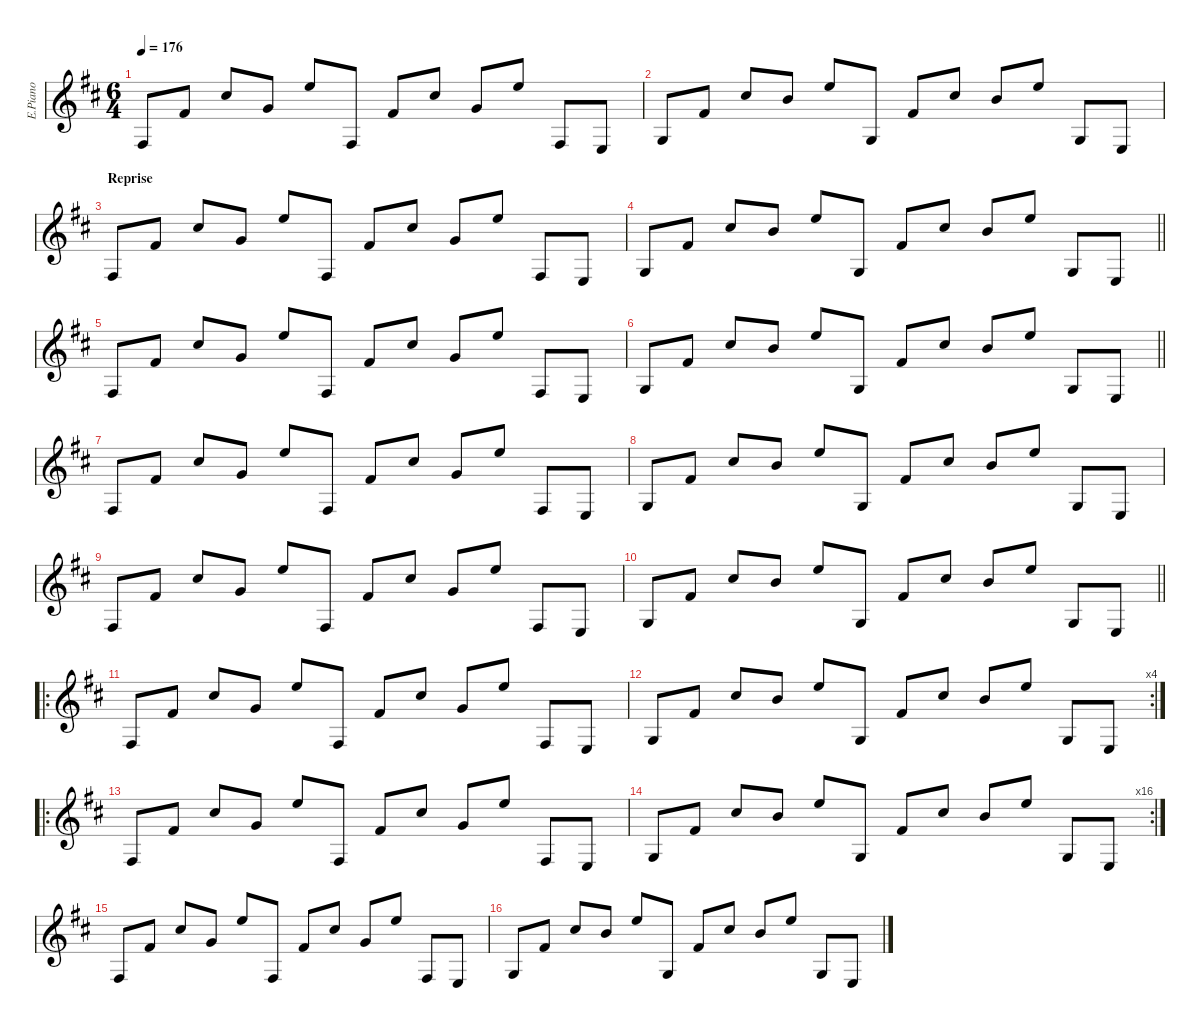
\hideDynamics
\bracketExtendMode groupsimilarinstruments
\otherSystemsTrackNameOrientation horizontal
\track ("E.Piano" "E.Piano") {instrument electricpiano1}
\staff {score}
\tuning (E4 B3 G3 D3 A2 E2)
\displaytranspose 12
\ts (6 4)
\tempo 176
\clef g2
\ks bminor
2.6{acc #}.8{dy f beam Up} 4.4{acc #}.8{beam Up} 2.2{acc #}.8{beam Up} 0.3{acc forcenatural}.8{beam Up} 0.1{acc forcenatural}.8{beam Up} 2.6{acc #}.8{beam Up} 4.4{acc #}.8{beam Up} 2.2{acc #}.8{beam Up} 0.3{acc forcenatural}.8{beam Up} 0.1{acc forcenatural}.8{beam Up} 2.6{acc #}.8{beam Up} 0.6{acc forcenatural}.8{beam Up} |
3.6{acc forcenatural}.8{beam Up} 4.4{acc #}.8{beam Up} 6.3{acc #}.8{beam Up} 0.2{acc forcenatural}.8{beam Up} 0.1{acc forcenatural}.8{beam Up} 3.6{acc forcenatural}.8{beam Up} 4.4{acc #}.8{beam Up} 6.3{acc #}.8{beam Up} 0.2{acc forcenatural}.8{beam Up} 0.1{acc forcenatural}.8{beam Up} 3.6{acc forcenatural}.8{beam Up} 0.6{acc forcenatural}.8{beam Up} |
\section ("" "Reprise")
2.6{acc #}.8{beam Up} 4.4{acc #}.8{beam Up} 2.2{acc #}.8{beam Up} 0.3{acc forcenatural}.8{beam Up} 0.1{acc forcenatural}.8{beam Up} 2.6{acc #}.8{beam Up} 4.4{acc #}.8{beam Up} 2.2{acc #}.8{beam Up} 0.3{acc forcenatural}.8{beam Up} 0.1{acc forcenatural}.8{beam Up} 2.6{acc #}.8{beam Up} 0.6{acc forcenatural}.8{beam Up} |
\barLineRight lightlight
3.6{acc forcenatural}.8{beam Up} 4.4{acc #}.8{beam Up} 6.3{acc #}.8{beam Up} 0.2{acc forcenatural}.8{beam Up} 0.1{acc forcenatural}.8{beam Up} 3.6{acc forcenatural}.8{beam Up} 4.4{acc #}.8{beam Up} 6.3{acc #}.8{beam Up} 0.2{acc forcenatural}.8{beam Up} 0.1{acc forcenatural}.8{beam Up} 3.6{acc forcenatural}.8{beam Up} 0.6{acc forcenatural}.8{beam Up} |
2.6{acc #}.8{beam Up} 4.4{acc #}.8{beam Up} 2.2{acc #}.8{beam Up} 0.3{acc forcenatural}.8{beam Up} 0.1{acc forcenatural}.8{beam Up} 2.6{acc #}.8{beam Up} 4.4{acc #}.8{beam Up} 2.2{acc #}.8{beam Up} 0.3{acc forcenatural}.8{beam Up} 0.1{acc forcenatural}.8{beam Up} 2.6{acc #}.8{beam Up} 0.6{acc forcenatural}.8{beam Up} |
\barLineRight lightlight
3.6{acc forcenatural}.8{beam Up} 4.4{acc #}.8{beam Up} 6.3{acc #}.8{beam Up} 0.2{acc forcenatural}.8{beam Up} 0.1{acc forcenatural}.8{beam Up} 3.6{acc forcenatural}.8{beam Up} 4.4{acc #}.8{beam Up} 6.3{acc #}.8{beam Up} 0.2{acc forcenatural}.8{beam Up} 0.1{acc forcenatural}.8{beam Up} 3.6{acc forcenatural}.8{beam Up} 0.6{acc forcenatural}.8{beam Up} |
2.6{acc #}.8{beam Up} 4.4{acc #}.8{beam Up} 2.2{acc #}.8{beam Up} 0.3{acc forcenatural}.8{beam Up} 0.1{acc forcenatural}.8{beam Up} 2.6{acc #}.8{beam Up} 4.4{acc #}.8{beam Up} 2.2{acc #}.8{beam Up} 0.3{acc forcenatural}.8{beam Up} 0.1{acc forcenatural}.8{beam Up} 2.6{acc #}.8{beam Up} 0.6{acc forcenatural}.8{beam Up} |
3.6{acc forcenatural}.8{beam Up} 4.4{acc #}.8{beam Up} 6.3{acc #}.8{beam Up} 0.2{acc forcenatural}.8{beam Up} 0.1{acc forcenatural}.8{beam Up} 3.6{acc forcenatural}.8{beam Up} 4.4{acc #}.8{beam Up} 6.3{acc #}.8{beam Up} 0.2{acc forcenatural}.8{beam Up} 0.1{acc forcenatural}.8{beam Up} 3.6{acc forcenatural}.8{beam Up} 0.6{acc forcenatural}.8{beam Up} |
2.6{acc #}.8{beam Up} 4.4{acc #}.8{beam Up} 2.2{acc #}.8{beam Up} 0.3{acc forcenatural}.8{beam Up} 0.1{acc forcenatural}.8{beam Up} 2.6{acc #}.8{beam Up} 4.4{acc #}.8{beam Up} 2.2{acc #}.8{beam Up} 0.3{acc forcenatural}.8{beam Up} 0.1{acc forcenatural}.8{beam Up} 2.6{acc #}.8{beam Up} 0.6{acc forcenatural}.8{beam Up} |
\barLineRight lightlight
3.6{acc forcenatural}.8{beam Up} 4.4{acc #}.8{beam Up} 6.3{acc #}.8{beam Up} 0.2{acc forcenatural}.8{beam Up} 0.1{acc forcenatural}.8{beam Up} 3.6{acc forcenatural}.8{beam Up} 4.4{acc #}.8{beam Up} 6.3{acc #}.8{beam Up} 0.2{acc forcenatural}.8{beam Up} 0.1{acc forcenatural}.8{beam Up} 3.6{acc forcenatural}.8{beam Up} 0.6{acc forcenatural}.8{beam Up} |
\ro
2.6{acc #}.8{beam Up} 4.4{acc #}.8{beam Up} 2.2{acc #}.8{beam Up} 0.3{acc forcenatural}.8{beam Up} 0.1{acc forcenatural}.8{beam Up} 2.6{acc #}.8{beam Up} 4.4{acc #}.8{beam Up} 2.2{acc #}.8{beam Up} 0.3{acc forcenatural}.8{beam Up} 0.1{acc forcenatural}.8{beam Up} 2.6{acc #}.8{beam Up} 0.6{acc forcenatural}.8{beam Up} |
\rc 4
3.6{acc forcenatural}.8{beam Up} 4.4{acc #}.8{beam Up} 6.3{acc #}.8{beam Up} 0.2{acc forcenatural}.8{beam Up} 0.1{acc forcenatural}.8{beam Up} 3.6{acc forcenatural}.8{beam Up} 4.4{acc #}.8{beam Up} 6.3{acc #}.8{beam Up} 0.2{acc forcenatural}.8{beam Up} 0.1{acc forcenatural}.8{beam Up} 3.6{acc forcenatural}.8{beam Up} 0.6{acc forcenatural}.8{beam Up} |
\ro
2.6{acc #}.8{beam Up} 4.4{acc #}.8{beam Up} 2.2{acc #}.8{beam Up} 0.3{acc forcenatural}.8{beam Up} 0.1{acc forcenatural}.8{beam Up} 2.6{acc #}.8{beam Up} 4.4{acc #}.8{beam Up} 2.2{acc #}.8{beam Up} 0.3{acc forcenatural}.8{beam Up} 0.1{acc forcenatural}.8{beam Up} 2.6{acc #}.8{beam Up} 0.6{acc forcenatural}.8{beam Up} |
\rc 16
3.6{acc forcenatural}.8{beam Up} 4.4{acc #}.8{beam Up} 6.3{acc #}.8{beam Up} 0.2{acc forcenatural}.8{beam Up} 0.1{acc forcenatural}.8{beam Up} 3.6{acc forcenatural}.8{beam Up} 4.4{acc #}.8{beam Up} 6.3{acc #}.8{beam Up} 0.2{acc forcenatural}.8{beam Up} 0.1{acc forcenatural}.8{beam Up} 3.6{acc forcenatural}.8{beam Up} 0.6{acc forcenatural}.8{beam Up} |
2.6{acc #}.8{beam Up} 4.4{acc #}.8{beam Up} 2.2{acc #}.8{beam Up} 0.3{acc forcenatural}.8{beam Up} 0.1{acc forcenatural}.8{beam Up} 2.6{acc #}.8{beam Up} 4.4{acc #}.8{beam Up} 2.2{acc #}.8{beam Up} 0.3{acc forcenatural}.8{beam Up} 0.1{acc forcenatural}.8{beam Up} 2.6{acc #}.8{beam Up} 0.6{acc forcenatural}.8{beam Up} |
3.6{acc forcenatural}.8{beam Up} 4.4{acc #}.8{beam Up} 6.3{acc #}.8{beam Up} 0.2{acc forcenatural}.8{beam Up} 0.1{acc forcenatural}.8{beam Up} 3.6{acc forcenatural}.8{beam Up} 4.4{acc #}.8{beam Up} 6.3{acc #}.8{beam Up} 0.2{acc forcenatural}.8{beam Up} 0.1{acc forcenatural}.8{beam Up} 3.6{acc forcenatural}.8{beam Up} 0.6{acc forcenatural}.8{beam Up}
